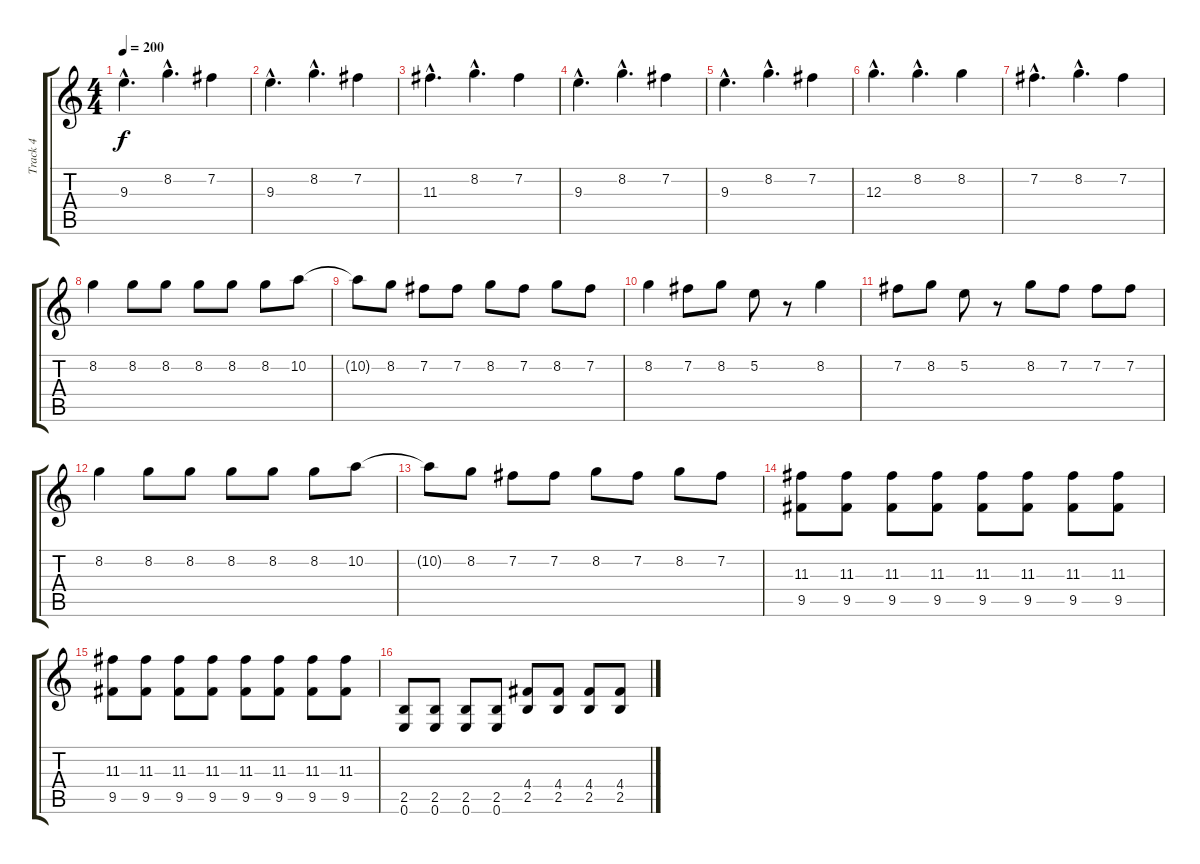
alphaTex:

\track ("Track 4" "Track 4") {instrument overdrivenguitar}
\staff {score tabs}
\tuning (E4 B3 G3 D3 A2 E2) {hide}
\ts (4 4)
\tempo 200
\clef g2
\ks c
9.3{hac}.4{d dy f} 8.2{hac}.4{d} 7.2.4 |
9.3{hac}.4{d} 8.2{hac}.4{d} 7.2.4 |
11.3{hac}.4{d} 8.2{hac}.4{d} 7.2.4 |
9.3{hac}.4{d} 8.2{hac}.4{d} 7.2.4 |
9.3{hac}.4{d} 8.2{hac}.4{d} 7.2.4 |
12.3{hac}.4{d} 8.2{hac}.4{d} 8.2.4 |
7.2{hac}.4{d} 8.2{hac}.4{d} 7.2.4 |
8.2.4 8.2.8 8.2.8 8.2.8 8.2.8 8.2.8 10.2.8 |
10.2{t}.8 8.2.8 7.2.8 7.2.8 8.2.8 7.2.8 8.2.8 7.2.8 |
8.2.4 7.2.8 8.2.8 5.2.8 r.8 8.2.4 |
7.2.8 8.2.8 5.2.8 r.8 8.2.8 7.2.8 7.2.8 7.2.8 |
8.2.4 8.2.8 8.2.8 8.2.8 8.2.8 8.2.8 10.2.8 |
10.2{t}.8 8.2.8 7.2.8 7.2.8 8.2.8 7.2.8 8.2.8 7.2.8 |
(11.3 9.5).8 (11.3 9.5).8 (11.3 9.5).8 (11.3 9.5).8 (11.3 9.5).8 (11.3 9.5).8 (11.3 9.5).8 (11.3 9.5).8 |
(11.3 9.5).8 (11.3 9.5).8 (11.3 9.5).8 (11.3 9.5).8 (11.3 9.5).8 (11.3 9.5).8 (11.3 9.5).8 (11.3 9.5).8 |
(2.5 0.6).8 (2.5 0.6).8 (2.5 0.6).8 (2.5 0.6).8 (4.4 2.5).8 (4.4 2.5).8 (4.4 2.5).8 (4.4 2.5).8
